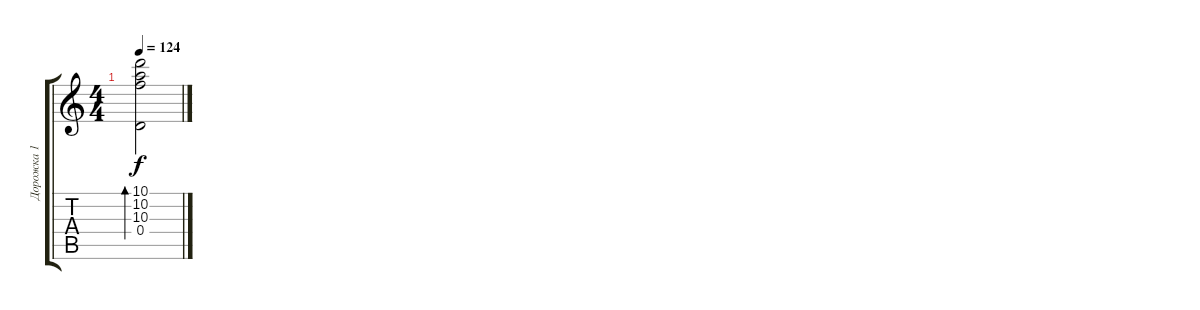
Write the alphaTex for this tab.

\track ("Дорожка 1" "Дорожка 1") {instrument acousticguitarsteel}
\staff {score tabs}
\tuning (E4 B3 G3 D3 A2 E2) {hide}
\ts (4 4)
\tempo 124
\clef g2
\ks c
(10.1 10.2 10.3 0.4).2{bd 480 dy f}
